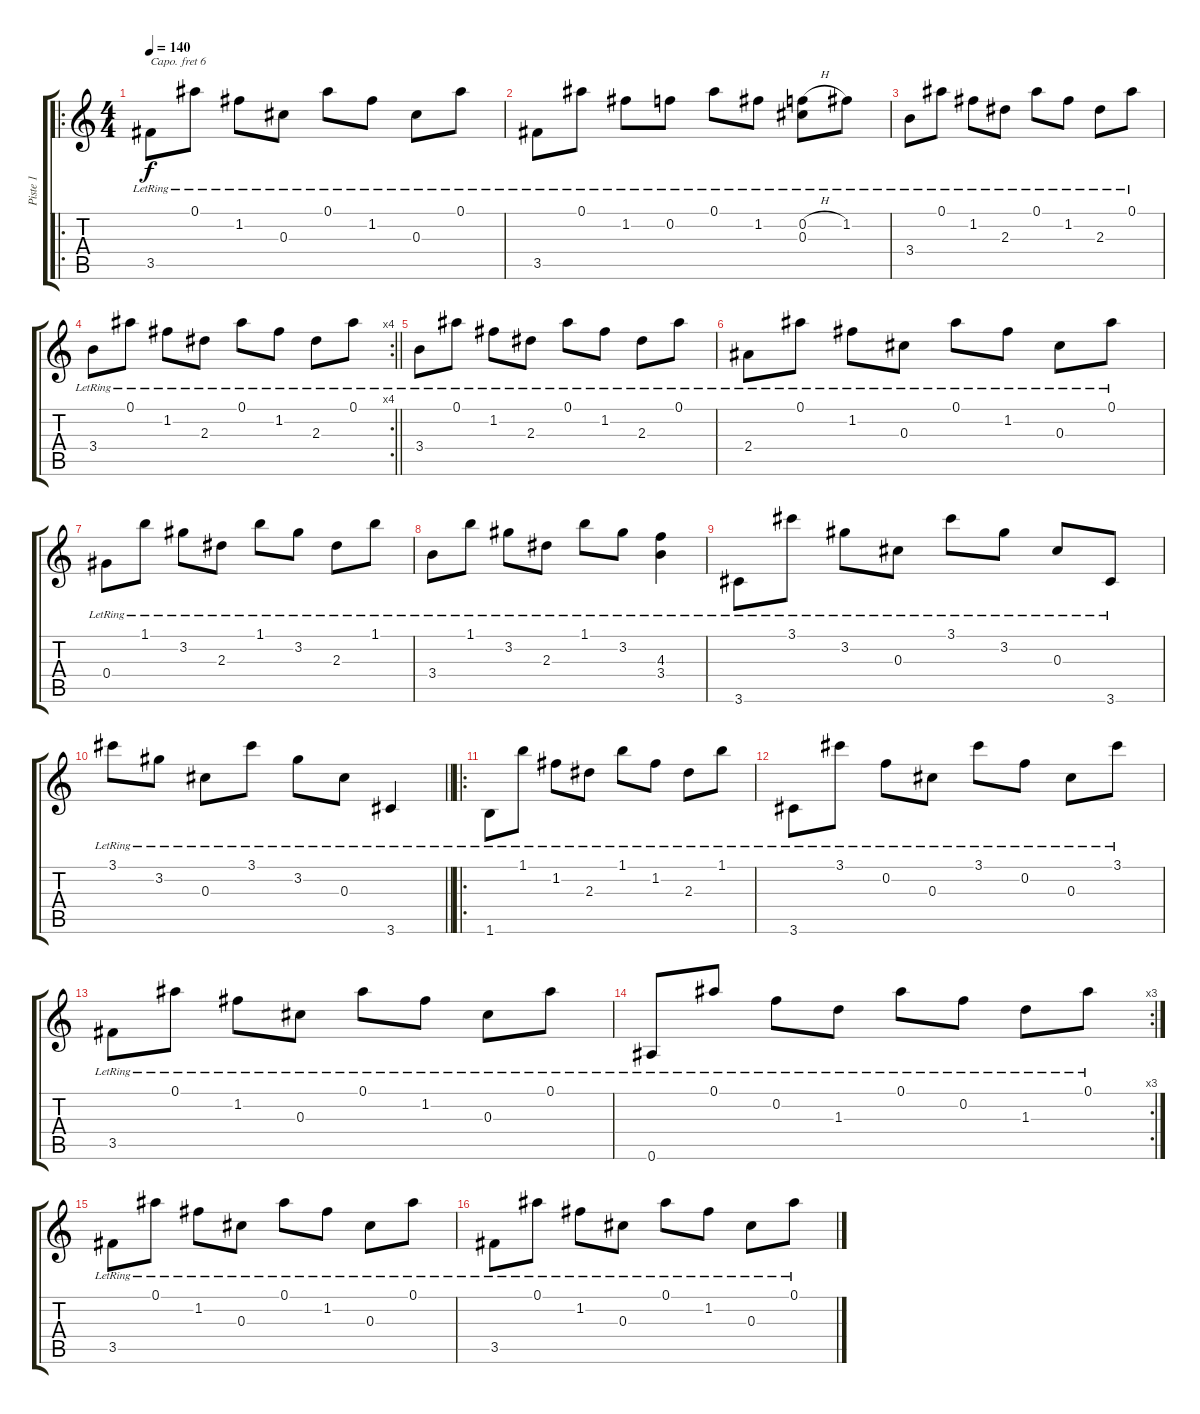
\track ("Piste 1" "Piste 1") {instrument acousticguitarsteel}
\staff {score tabs}
\capo 6
\tuning (E4 B3 G3 D3 A2 E2) {hide}
\ro
\ts (4 4)
\tempo 140
\clef g2
\ks c
3.5{lr}.8{dy f} 0.1{lr}.8 1.2{lr}.8 0.3{lr}.8 0.1{lr}.8 1.2{lr}.8 0.3{lr}.8 0.1{lr}.8 |
3.5{lr}.8 0.1{lr}.8 1.2{lr}.8 0.2{lr}.8 0.1{lr}.8 1.2{lr}.8 (0.2{h lr} 0.3{lr}).8 1.2{lr}.8 |
3.4{lr}.8 0.1{lr}.8 1.2{lr}.8 2.3{lr}.8 0.1{lr}.8 1.2{lr}.8 2.3{lr}.8 0.1{lr}.8 |
\rc 4
\barLineRight lightlight
3.4{lr}.8 0.1{lr}.8 1.2{lr}.8 2.3{lr}.8 0.1{lr}.8 1.2{lr}.8 2.3{lr}.8 0.1{lr}.8 |
3.4{lr}.8 0.1{lr}.8 1.2{lr}.8 2.3{lr}.8 0.1{lr}.8 1.2{lr}.8 2.3{lr}.8 0.1{lr}.8 |
2.4{lr}.8 0.1{lr}.8 1.2{lr}.8 0.3{lr}.8 0.1{lr}.8 1.2{lr}.8 0.3{lr}.8 0.1{lr}.8 |
0.4{lr}.8 1.1{lr}.8 3.2{lr}.8 2.3{lr}.8 1.1{lr}.8 3.2{lr}.8 2.3{lr}.8 1.1{lr}.8 |
3.4{lr}.8 1.1{lr}.8 3.2{lr}.8 2.3{lr}.8 1.1{lr}.8 3.2{lr}.8 (4.3{lr} 3.4{lr}).4 |
3.6{lr}.8 3.1{lr}.8 3.2{lr}.8 0.3{lr}.8 3.1{lr}.8 3.2{lr}.8 0.3{lr}.8 3.6{lr}.8 |
\barLineRight lightlight
3.1{lr}.8 3.2{lr}.8 0.3{lr}.8 3.1{lr}.8 3.2{lr}.8 0.3{lr}.8 3.6{lr}.4 |
\ro
1.6{lr}.8 1.1{lr}.8 1.2{lr}.8 2.3{lr}.8 1.1{lr}.8 1.2{lr}.8 2.3{lr}.8 1.1{lr}.8 |
3.6{lr}.8 3.1{lr}.8 0.2{lr}.8 0.3{lr}.8 3.1{lr}.8 0.2{lr}.8 0.3{lr}.8 3.1{lr}.8 |
3.5{lr}.8 0.1{lr}.8 1.2{lr}.8 0.3{lr}.8 0.1{lr}.8 1.2{lr}.8 0.3{lr}.8 0.1{lr}.8 |
\rc 3
0.6{lr}.8 0.1{lr}.8 0.2{lr}.8 1.3{lr}.8 0.1{lr}.8 0.2{lr}.8 1.3{lr}.8 0.1{lr}.8 |
3.5{lr}.8 0.1{lr}.8 1.2{lr}.8 0.3{lr}.8 0.1{lr}.8 1.2{lr}.8 0.3{lr}.8 0.1{lr}.8 |
3.5{lr}.8 0.1{lr}.8 1.2{lr}.8 0.3{lr}.8 0.1{lr}.8 1.2{lr}.8 0.3{lr}.8 0.1{lr}.8
